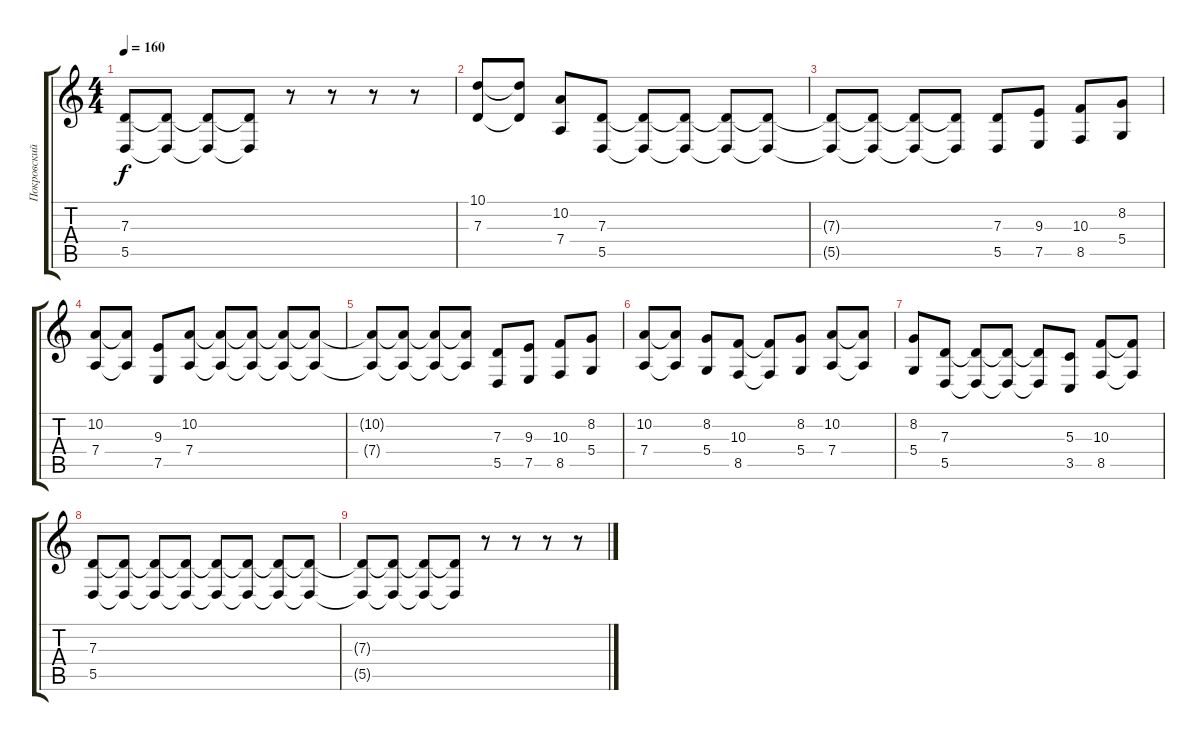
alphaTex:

\track ("Покровский (Choir 1)" "Покровский") {instrument choiraahs}
\staff {score tabs}
\tuning (E4 B3 G3 D3 A2 E2) {hide}
\ts (4 4)
\tempo 160
\clef g2
\ks c
(7.3{t} 5.5{t}).8{dy f} (7.3{t} 5.5{t}).8 (7.3{t} 5.5{t}).8 (7.3{t} 5.5{t}).8 r.8 r.8 r.8 r.8 |
(10.1 7.3).8 (10.1{t} 7.3{t}).8 (10.2 7.4).8 (7.3 5.5).8 (7.3{t} 5.5{t}).8 (7.3{t} 5.5{t}).8 (7.3{t} 5.5{t}).8 (7.3{t} 5.5{t}).8 |
(7.3{t} 5.5{t}).8 (7.3{t} 5.5{t}).8 (7.3{t} 5.5{t}).8 (7.3{t} 5.5{t}).8 (7.3 5.5).8 (9.3 7.5).8 (10.3 8.5).8 (8.2 5.4).8 |
(10.2 7.4).8 (10.2{t} 7.4{t}).8 (9.3 7.5).8 (10.2 7.4).8 (10.2{t} 7.4{t}).8 (10.2{t} 7.4{t}).8 (10.2{t} 7.4{t}).8 (10.2{t} 7.4{t}).8 |
(10.2{t} 7.4{t}).8 (10.2{t} 7.4{t}).8 (10.2{t} 7.4{t}).8 (10.2{t} 7.4{t}).8 (7.3 5.5).8 (9.3 7.5).8 (10.3 8.5).8 (8.2 5.4).8 |
(10.2 7.4).8 (10.2{t} 7.4{t}).8 (8.2 5.4).8 (10.3 8.5).8 (10.3{t} 8.5{t}).8 (8.2 5.4).8 (10.2 7.4).8 (10.2{t} 7.4{t}).8 |
(8.2 5.4).8 (7.3 5.5).8 (7.3{t} 5.5{t}).8 (7.3{t} 5.5{t}).8 (7.3{t} 5.5{t}).8 (5.3 3.5).8 (10.3 8.5).8 (10.3{t} 8.5{t}).8 |
(7.3 5.5).8 (7.3{t} 5.5{t}).8 (7.3{t} 5.5{t}).8 (7.3{t} 5.5{t}).8 (7.3{t} 5.5{t}).8 (7.3{t} 5.5{t}).8 (7.3{t} 5.5{t}).8 (7.3{t} 5.5{t}).8 |
(7.3{t} 5.5{t}).8 (7.3{t} 5.5{t}).8 (7.3{t} 5.5{t}).8 (7.3{t} 5.5{t}).8 r.8 r.8 r.8 r.8
